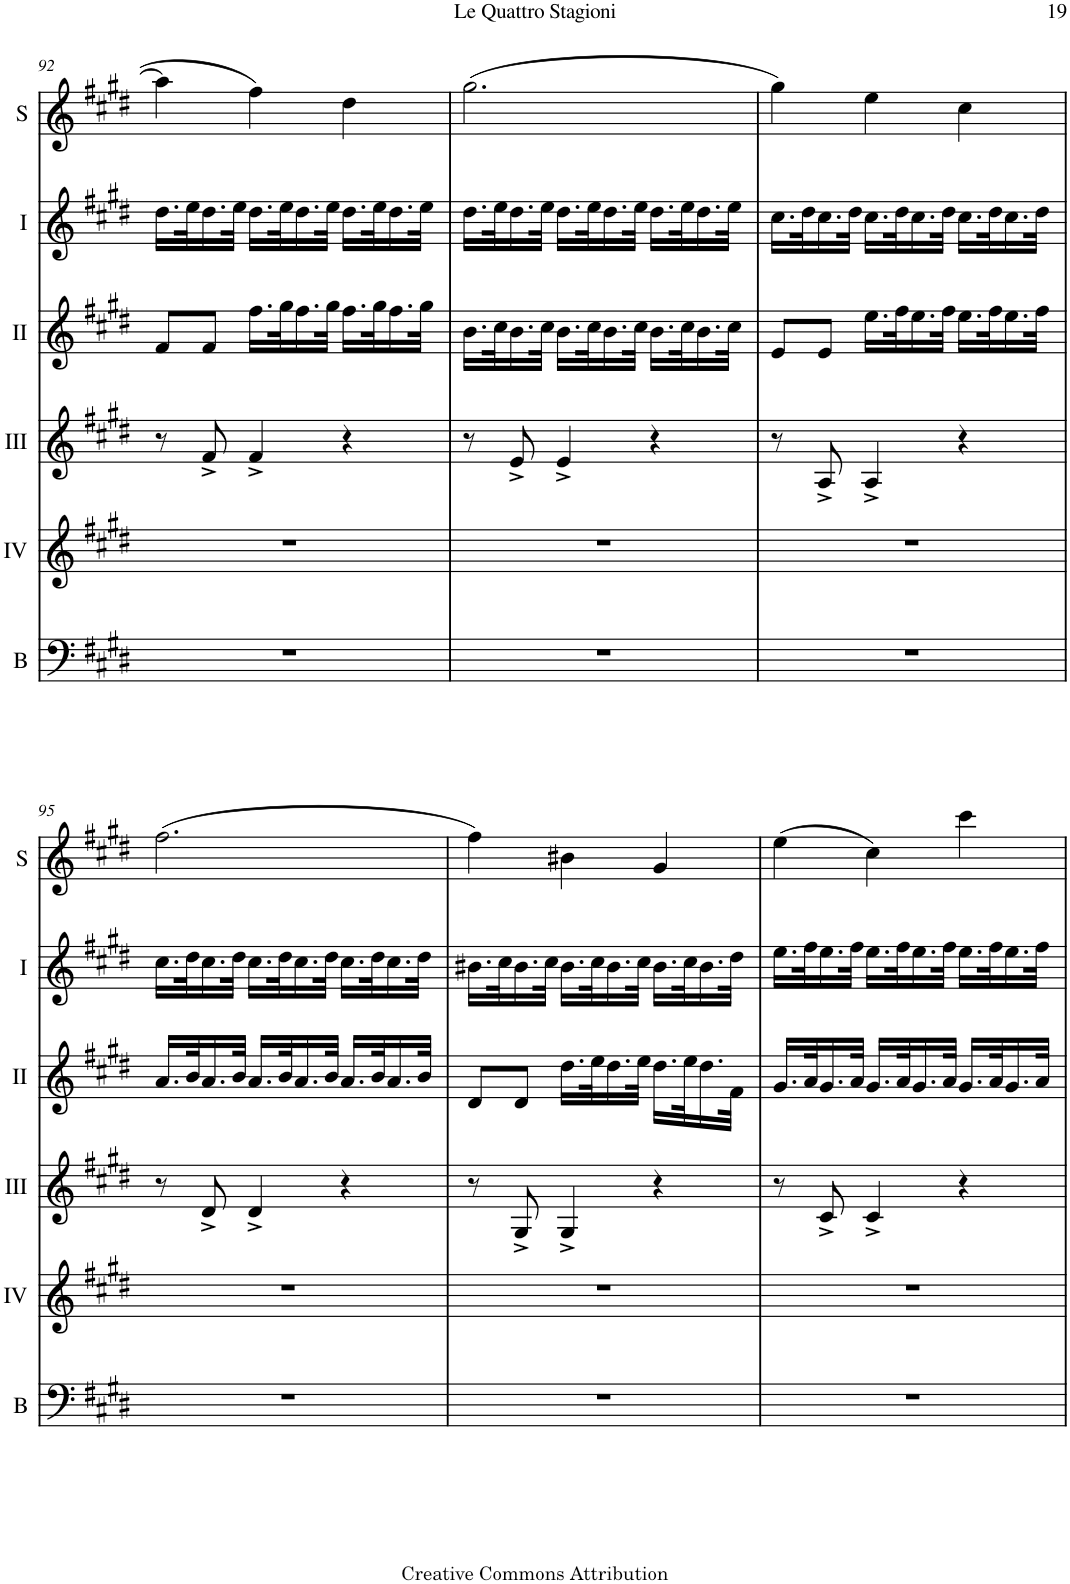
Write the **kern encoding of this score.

**kern	**kern	**kern	**kern	**kern	**kern
*part6	*part5	*part4	*part3	*part2	*part1
*staff6	*staff5	*staff4	*staff3	*staff2	*staff1
*I"Bass	*I"Acc. 4	*I"Acc. 3	*I"Acc. 2	*I"Acc. 1	*I"Solo
*I'B	*	*	*	*	*I'S
!!LO:PB:g=z
*clefF4	*clefG2	*clefG2	*clefG2	*clefG2	*clefG2
*Trd7c12	*	*Trd7c12	*	*	*
*k[f#c#g#d#]	*k[f#c#g#d#]	*k[f#c#g#d#]	*k[f#c#g#d#]	*k[f#c#g#d#]	*k[f#c#g#d#]
*M3/4	*M3/4	*M3/4	*M3/4	*M3/4	*M3/4
=92	=92	=92	=92	=92	=92
2.r	2.r	8r	8f#/L	16.dd#\LL	4aa\]
.	.	.	.	32ee\K	.
.	.	8ff#^/	8f#/J	16.dd#\	.
.	.	.	.	32ee\JJk	.
.	.	4ff#^/	16.ff#\LL	16.dd#\LL	4ff#\
.	.	.	32gg#\K	32ee\K	.
.	.	.	16.ff#\	16.dd#\	.
.	.	.	32gg#\JJk	32ee\JJk	.
.	.	4r	16.ff#\LL	16.dd#\LL	4dd#\
.	.	.	32gg#\K	32ee\K	.
.	.	.	16.ff#\	16.dd#\	.
.	.	.	32gg#\JJk	32ee\JJk	.
=93	=93	=93	=93	=93	=93
2.r	2.r	8r	16.b\LL	16.dd#\LL	(2.gg#\
.	.	.	32cc#\K	32ee\K	.
.	.	8ee^/	16.b\	16.dd#\	.
.	.	.	32cc#\JJk	32ee\JJk	.
.	.	4ee^/	16.b\LL	16.dd#\LL	.
.	.	.	32cc#\K	32ee\K	.
.	.	.	16.b\	16.dd#\	.
.	.	.	32cc#\JJk	32ee\JJk	.
.	.	4r	16.b\LL	16.dd#\LL	.
.	.	.	32cc#\K	32ee\K	.
.	.	.	16.b\	16.dd#\	.
.	.	.	32cc#\JJk	32ee\JJk	.
=94	=94	=94	=94	=94	=94
2.r	2.r	8r	8e/L	16.cc#\LL	4gg#\)
.	.	.	.	32dd#\K	.
.	.	8a^/	8e/J	16.cc#\	.
.	.	.	.	32dd#\JJk	.
.	.	4a^/	16.ee\LL	16.cc#\LL	4ee\
.	.	.	32ff#\K	32dd#\K	.
.	.	.	16.ee\	16.cc#\	.
.	.	.	32ff#\JJk	32dd#\JJk	.
.	.	4r	16.ee\LL	16.cc#\LL	4cc#\
.	.	.	32ff#\K	32dd#\K	.
.	.	.	16.ee\	16.cc#\	.
.	.	.	32ff#\JJk	32dd#\JJk	.
!!LO:LB:g=z
=95	=95	=95	=95	=95	=95
2.r	2.r	8r	16.a/LL	16.cc#\LL	(2.ff#\
.	.	.	32b/K	32dd#\K	.
.	.	8dd#^/	16.a/	16.cc#\	.
.	.	.	32b/JJk	32dd#\JJk	.
.	.	4dd#^/	16.a/LL	16.cc#\LL	.
.	.	.	32b/K	32dd#\K	.
.	.	.	16.a/	16.cc#\	.
.	.	.	32b/JJk	32dd#\JJk	.
.	.	4r	16.a/LL	16.cc#\LL	.
.	.	.	32b/K	32dd#\K	.
.	.	.	16.a/	16.cc#\	.
.	.	.	32b/JJk	32dd#\JJk	.
=96	=96	=96	=96	=96	=96
2.r	2.r	8r	8d#/L	16.b#X\LL	4ff#\)
.	.	.	.	32cc#\K	.
.	.	8g#^/	8d#/J	16.b#\	.
.	.	.	.	32cc#\JJk	.
.	.	4g#^/	16.dd#\LL	16.b#\LL	4b#X\
.	.	.	32ee\K	32cc#\K	.
.	.	.	16.dd#\	16.b#\	.
.	.	.	32ee\JJk	32cc#\JJk	.
.	.	4r	16.dd#\LL	16.b#\LL	4g#/
.	.	.	32ee\K	32cc#\K	.
.	.	.	16.dd#\	16.b#\	.
.	.	.	32f#\JJk	32dd#\JJk	.
=97	=97	=97	=97	=97	=97
2.r	2.r	8r	16.g#/LL	16.ee\LL	(4ee\
.	.	.	32a/K	32ff#\K	.
.	.	8cc#^/	16.g#/	16.ee\	.
.	.	.	32a/JJk	32ff#\JJk	.
.	.	4cc#^/	16.g#/LL	16.ee\LL	4cc#\)
.	.	.	32a/K	32ff#\K	.
.	.	.	16.g#/	16.ee\	.
.	.	.	32a/JJk	32ff#\JJk	.
.	.	4r	16.g#/LL	16.ee\LL	4ccc#\
.	.	.	32a/K	32ff#\K	.
.	.	.	16.g#/	16.ee\	.
.	.	.	32a/JJk	32ff#\JJk	.
=	=	=	=	=	=
*-	*-	*-	*-	*-	*-
